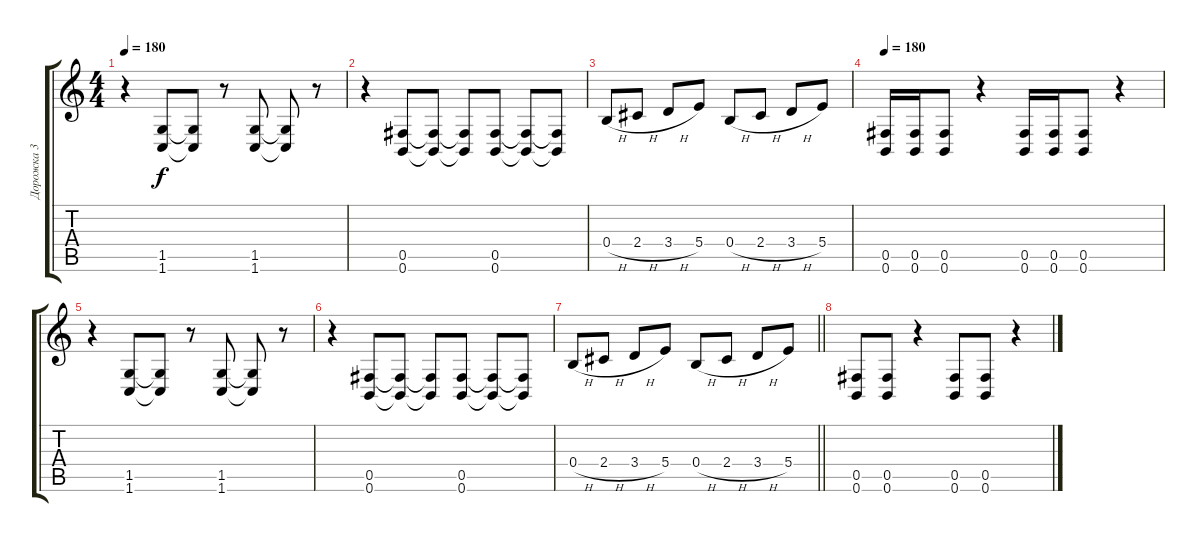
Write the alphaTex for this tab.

\track ("Дорожка 3" "Дорожка 3") {instrument distortionguitar}
\staff {score tabs}
\tuning (Db4 Ab3 E3 B2 Gb2 B1) {hide}
\ts (4 4)
\tempo 180
\clef g2
\ks c
r.4{dy f} (1.5 1.6).8 (1.5{t} 1.6{t}).8 r.8 (1.5 1.6).8 (1.5{t} 1.6{t}).8 r.8 |
r.4 (0.5 0.6).8 (0.5{t} 0.6{t}).8 (0.5{t} 0.6{t}).8 (0.5 0.6).8 (0.5{t} 0.6{t}).8 (0.5{t} 0.6{t}).8 |
0.4{h}.8 2.4{h}.8 3.4{h}.8 5.4.8 0.4{h}.8 2.4{h}.8 3.4{h}.8 5.4.8 |
\tempo 180
(0.5 0.6).16 (0.5 0.6).16 (0.5 0.6).8 r.4 (0.5 0.6).16 (0.5 0.6).16 (0.5 0.6).8 r.4 |
r.4 (1.5 1.6).8 (1.5{t} 1.6{t}).8 r.8 (1.5 1.6).8 (1.5{t} 1.6{t}).8 r.8 |
r.4 (0.5 0.6).8 (0.5{t} 0.6{t}).8 (0.5{t} 0.6{t}).8 (0.5 0.6).8 (0.5{t} 0.6{t}).8 (0.5{t} 0.6{t}).8 |
\barLineRight lightlight
0.4{h}.8 2.4{h}.8 3.4{h}.8 5.4.8 0.4{h}.8 2.4{h}.8 3.4{h}.8 5.4.8 |
(0.5 0.6).8 (0.5 0.6).8 r.4 (0.5 0.6).8 (0.5 0.6).8 r.4
